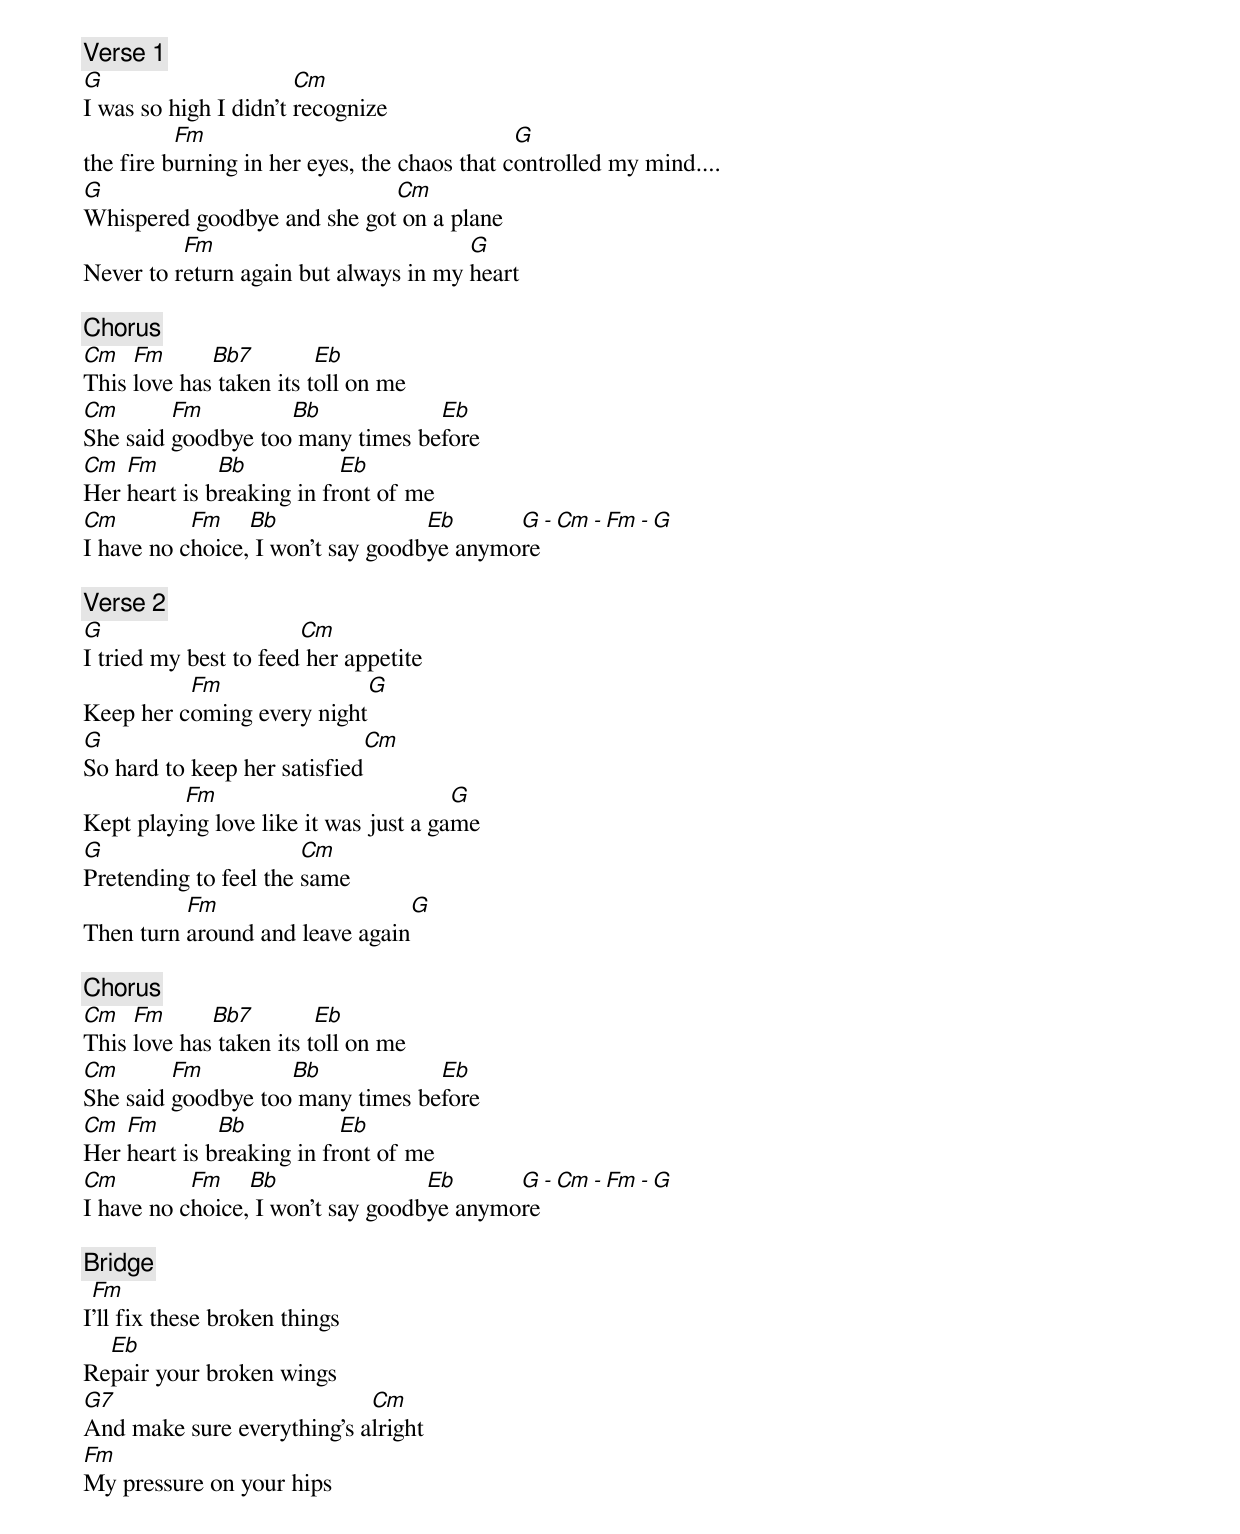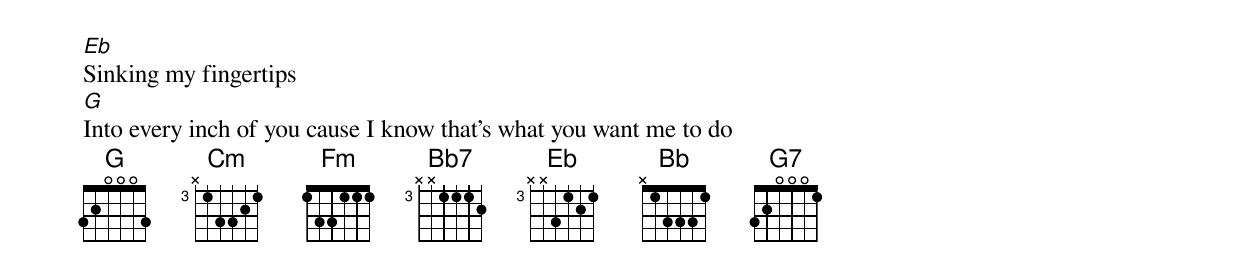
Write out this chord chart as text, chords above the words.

[Verse 1]
G                      Cm
I was so high I didn't recognize
          Fm                                  G
the fire burning in her eyes, the chaos that controlled my mind....
G                            Cm
Whispered goodbye and she got on a plane
          Fm                           G
Never to return again but always in my heart

[Chorus]
Cm   Fm      Bb7         Eb
This love has taken its toll on me
Cm       Fm         Bb            Eb
She said goodbye too many times before
Cm  Fm        Bb           Eb
Her heart is breaking in front of me
Cm         Fm    Bb                Eb      G  -  Cm  -  Fm   -   G
I have no choice, I won't say goodbye anymore

[Verse 2]
G                      Cm
I tried my best to feed her appetite
          Fm                                  G
Keep her coming every night
G                            Cm
So hard to keep her satisfied
          Fm                           G
Kept playing love like it was just a game
G                      Cm
Pretending to feel the same
          Fm                           G
Then turn around and leave again

[Chorus]
Cm   Fm      Bb7         Eb
This love has taken its toll on me
Cm       Fm         Bb            Eb
She said goodbye too many times before
Cm  Fm        Bb           Eb
Her heart is breaking in front of me
Cm         Fm    Bb                Eb      G  -  Cm  -  Fm   -   G
I have no choice, I won't say goodbye anymore

[Bridge]
 Fm
I'll fix these broken things
  Eb
Repair your broken wings
G7                          Cm
And make sure everything's alright
Fm
My pressure on your hips
Eb
Sinking my fingertips
G
Into every inch of you cause I know that's what you want me to do
